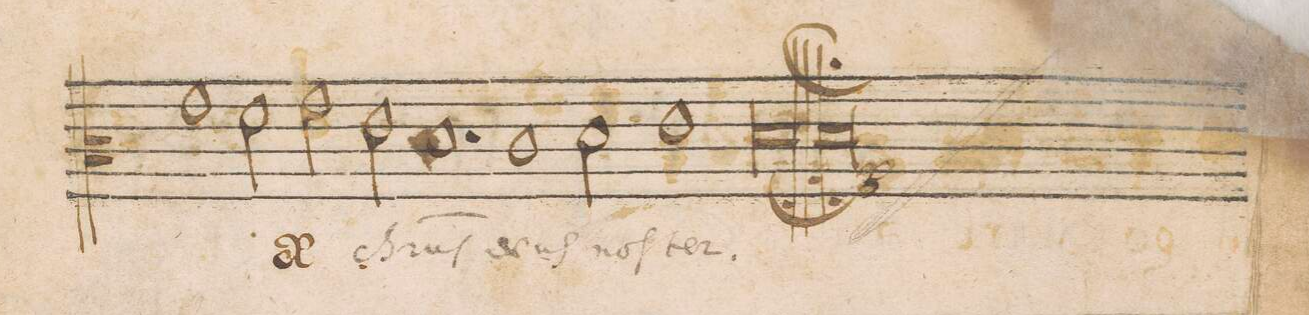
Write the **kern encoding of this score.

**kern	**text
*I"CANTVS	*
*clefC3	*
*k[]	*
*met(C|)	*
*M2/1	*
1g\	.
=58-	=58-
2f\	-ae
2g\	.
2e\	chr(i-
=59-	=59-
1.d	-st)uſ
1c/	(De)-
=60-	=60-
2d\	-uſ
1e	noſ-
=61-	=61-
0d;;	-ter.
=-	=-
*-	*-
